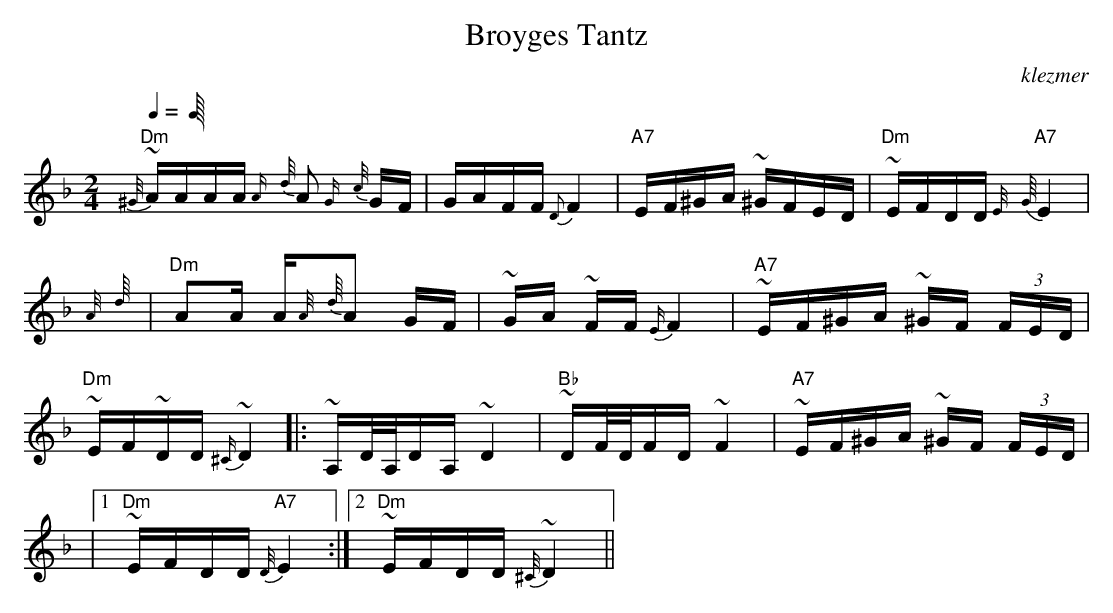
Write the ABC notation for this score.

X:1
T:Broyges Tantz
O:klezmer
M:2/4
L:1/8
Q:1/4=
K:Dm
V:1
{^G/4}"Dm" ~A/A/A/A/ {A/}{d/}A {G/}{c/}G/F/ |G/A/F/F/ {D}F2 |"A7" E/F/^G/A/ ~^G/F/E/D/ |"Dm" ~E/F/D/D/ {E/4}{G/4}"A7" E2 |
{A/4}{d/4}|"Dm" AA/ A/{A/4}{d/4}A G/F/|~G/A/ ~F/F/{E/}F2 |"A7" ~E/F/^G/A/ ~^G/F/ (3F/E/D/ |
"Dm" ~E/F/~D/D/ {^C/}~D2  |:~A,/D/4A,/4D/A,/ ~D2 |"Bb" ~D/F/4D/4F/D/ ~F2 |"A7" ~E/F/^G/A/ ~^G/F/ (3F/E/D/ |
|1 "Dm" ~E/F/D/D/ {D/4}"A7" E2 :|2 "Dm" ~E/F/D/D/ {^C/4}~D2 ||
